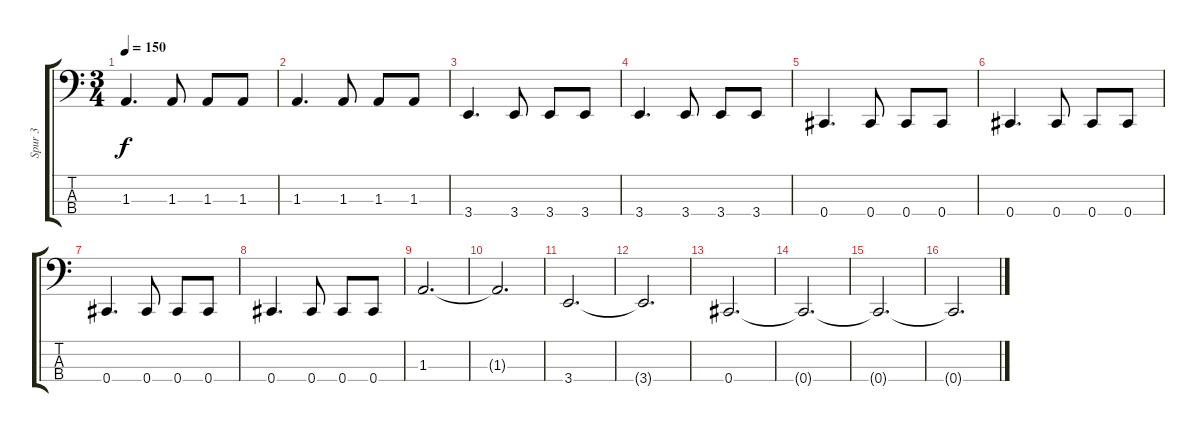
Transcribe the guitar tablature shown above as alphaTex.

\track ("Spur 3" "Spur 3") {instrument electricbasspick}
\staff {score tabs}
\tuning (Gb2 Db2 Ab1 Db1) {hide}
\ts (3 4)
\tempo 150
\clef f4
\ks c
1.3.4{d dy f} 1.3.8 1.3.8 1.3.8 |
1.3.4{d} 1.3.8 1.3.8 1.3.8 |
3.4.4{d} 3.4.8 3.4.8 3.4.8 |
3.4.4{d} 3.4.8 3.4.8 3.4.8 |
0.4.4{d} 0.4.8 0.4.8 0.4.8 |
0.4.4{d} 0.4.8 0.4.8 0.4.8 |
0.4.4{d} 0.4.8 0.4.8 0.4.8 |
0.4.4{d} 0.4.8 0.4.8 0.4.8 |
1.3.2{d} |
1.3{t}.2{d} |
3.4.2{d} |
3.4{t}.2{d} |
0.4.2{d} |
0.4{t}.2{d} |
0.4{t}.2{d} |
0.4{t}.2{d}
